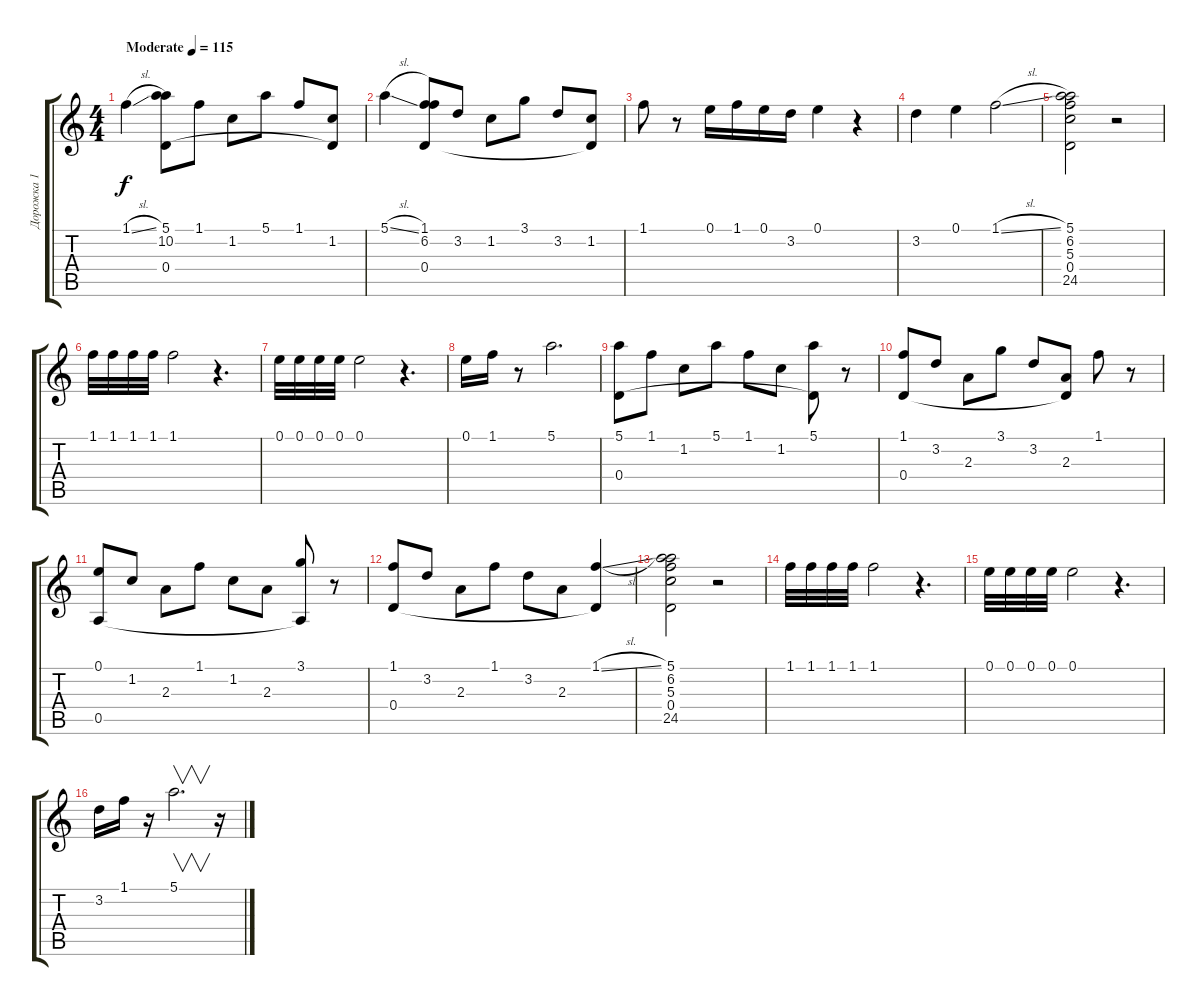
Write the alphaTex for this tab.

\track ("Дорожка 1" "Дорожка 1") {instrument acousticguitarsteel}
\staff {score tabs}
\tuning (E4 B3 G3 D3 A2 E2) {hide}
\ts (4 4)
\tempo (115 "Moderate")
\clef g2
\ks c
1.1{sl}.4{dy f instrument acousticguitarsteel} (5.1 10.2 0.4).8 1.1.8 1.2.8 5.1.8 1.1.8 (1.2 0.4{t}).8 |
5.1{sl}.4 (1.1 6.2 0.4).8 3.2.8 1.2.8 3.1.8 3.2.8 (1.2 0.4{t}).8 |
1.1.8 r.8 0.1.16 1.1.16 0.1.16 3.2.16 0.1.4 r.4 |
3.2.4 0.1.4 1.1{sl}.2 |
(5.1 6.2 5.3 0.4 24.5).2 r.2 |
1.1.32 1.1.32 1.1.32 1.1.32 1.1.2 r.4{d} |
0.1.32 0.1.32 0.1.32 0.1.32 0.1.2 r.4{d} |
0.1.16 1.1.16 r.8 5.1.2{d} |
(5.1 0.4).8 1.1.8 1.2.8 5.1.8 1.1.8 1.2.8 (5.1 0.4{t}).8 r.8 |
(1.1 0.4).8 3.2.8 2.3.8 3.1.8 3.2.8 (2.3 0.4{t}).8 1.1.8 r.8 |
(0.1 0.5).8 1.2.8 2.3.8 1.1.8 1.2.8 2.3.8 (3.1 0.5{t}).8 r.8 |
(1.1 0.4).8 3.2.8 2.3.8 1.1.8 3.2.8 2.3.8 (1.1{sl} 0.4{t}).4 |
(5.1 6.2 5.3 0.4 24.5).2 r.2 |
1.1.32 1.1.32 1.1.32 1.1.32 1.1.2 r.4{d} |
0.1.32 0.1.32 0.1.32 0.1.32 0.1.2 r.4{d} |
3.2.16 1.1.16 r.16 5.1.2{v d} r.16
